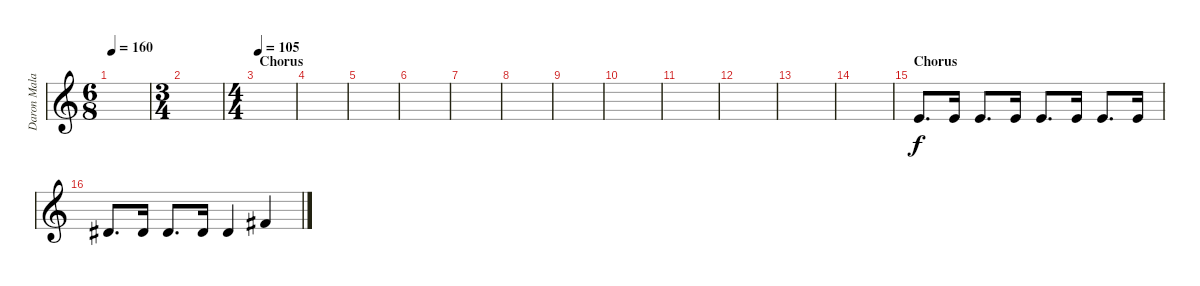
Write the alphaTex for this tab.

\track ("Daron Malakian (V)" "Daron Mala") {instrument oboe}
\staff {score}
\tuning (E4 B3 G3 D3 A2 E2 B1) {hide}
\ts (6 8)
\tempo 160
\clef g2
\ks c
|
\ts (3 4)
|
\ts (4 4)
\section ("" "Chorus")
\tempo 105
|
|
|
|
|
|
|
|
|
|
|
|
\section ("" "Chorus")
0.1.8{d} 0.1.16 0.1.8{d} 0.1.16 0.1.8{d} 0.1.16 0.1.8{d} 0.1.16 |
4.2.8{d} 4.2.16 4.2.8{d} 4.2.16 4.2.4 2.1.4
